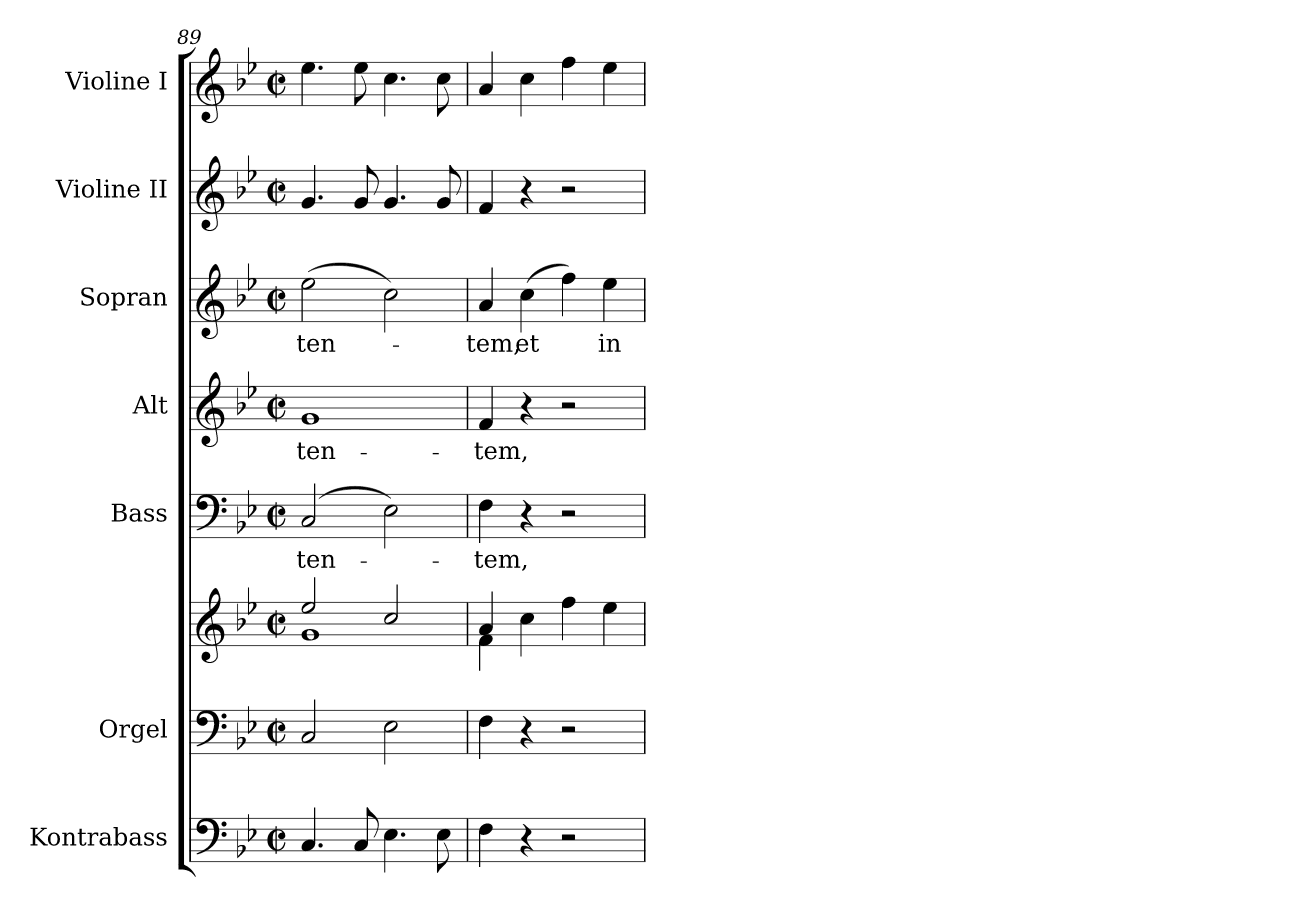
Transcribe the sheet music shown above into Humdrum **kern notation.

**kern	**kern	**kern	**kern	**text	**kern	**text	**kern	**text	**kern	**kern
*part7	*part6	*part6	*part5	*part5	*part4	*part4	*part3	*part3	*part2	*part1
*staff8	*staff7	*staff6	*staff5	*staff5	*staff4	*staff4	*staff3	*staff3	*staff2	*staff1
*I"Kontrabass	*I"Orgel	*	*I"Bass	*	*I"Alt	*	*I"Sopran	*	*I"Violine II	*I"Violine I
*I'Kb.	*I'Org.	*	*I'B	*	*I'A	*	*I'S	*	*I'Vl. II	*I'Vl. I
*clefF4	*clefF4	*clefG2	*clefF4	*	*clefG2	*	*clefG2	*	*clefG2	*clefG2
*ITrd7c12	*	*	*	*	*	*	*	*	*	*
*k[b-e-]	*k[b-e-]	*k[b-e-]	*k[b-e-]	*	*k[b-e-]	*	*k[b-e-]	*	*k[b-e-]	*k[b-e-]
*B-:	*B-:	*B-:	*B-:	*	*B-:	*	*B-:	*	*B-:	*B-:
*M2/2	*M2/2	*M2/2	*M2/2	*	*M2/2	*	*M2/2	*	*M2/2	*M2/2
*met(c|)	*met(c|)	*met(c|)	*met(c|)	*	*met(c|)	*	*met(c|)	*	*met(c|)	*met(c|)
=89	=89	=89	=89	=89	=89	=89	=89	=89	=89	=89
*	*	*^	*	*	*	*	*	*	*	*
!	!	!	!	!	!LO:LY:b	!	!LO:LY:b	!	!LO:LY:b	!	!
4.CC/	2C/	2ee-/	1g	(2C/	-ten-	1g	-ten-	(>2ee-\	-ten-	4.g/	4.ee-\
8CC/	.	.	.	.	.	.	.	.	.	8g/	8ee-\
4.EE-\	2E-\	2cc/	.	2E-\)	.	.	.	2cc\)	.	4.g/	4.cc\
8EE-\	.	.	.	.	.	.	.	.	.	8g/	8cc\
=90	=90	=90	=90	=90	=90	=90	=90	=90	=90	=90	=90
!	!	!	!	!	!LO:LY:b	!	!LO:LY:b	!	!LO:LY:b	!	!
4FF\	4F\	4a/	4f\	4F\	-tem,	4f/	-tem,	4a/	-tem,	4f/	4a/
!	!	!	!	!	!	!	!	!	!LO:LY:b	!	!
4r	4r	4cc\	2.ryy	4r	.	4r	.	(>4cc\	et	4r	4cc\
2r	2r	4ff\	.	2r	.	2r	.	4ff\)	.	2r	4ff\
!	!	!	!	!	!	!	!	!	!LO:LY:b	!	!
.	.	4ee-\	.	.	.	.	.	4ee-\	in	.	4ee-\
*	*	*v	*v	*	*	*	*	*	*	*	*
=	=	=	=	=	=	=	=	=	=	=
*-	*-	*-	*-	*-	*-	*-	*-	*-	*-	*-
